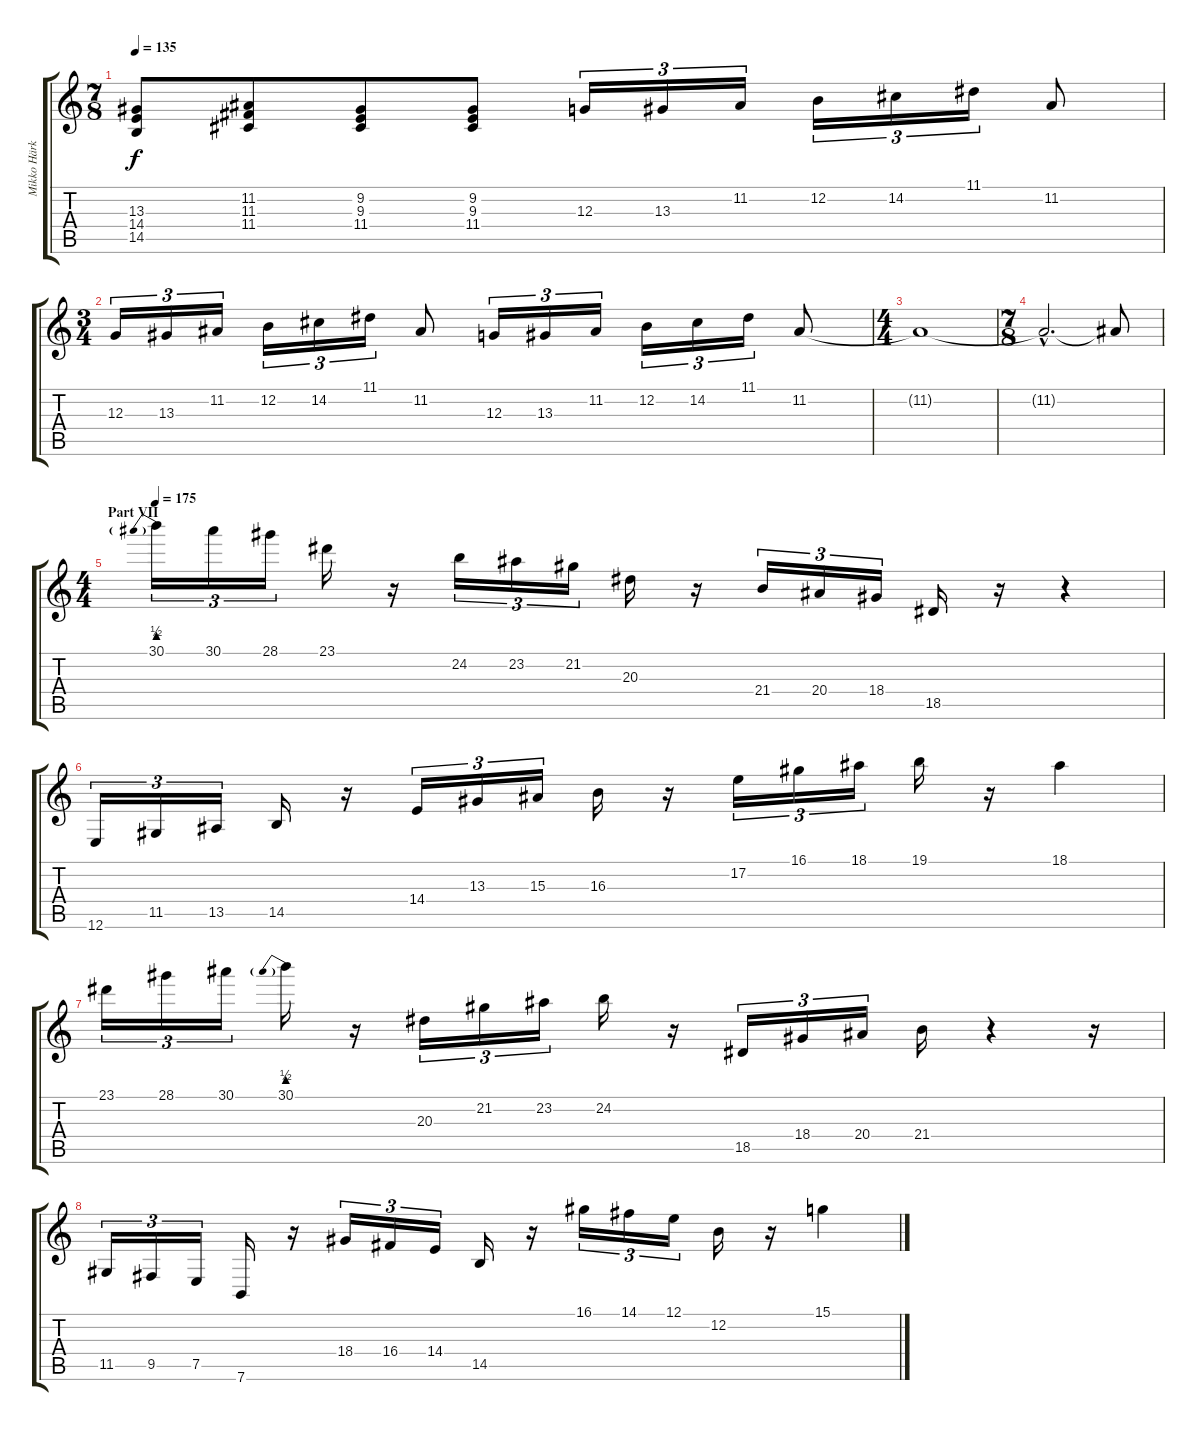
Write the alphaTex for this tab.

\track ("Mikko Härkin - Keyboard" "Mikko Härk") {instrument harpsichord}
\staff {score tabs}
\tuning (E4 B3 G3 D3 A2 E2) {hide}
\ts (7 8)
\tempo 135
\clef g2
\ks c
(13.3 14.4 14.5).8{dy f} (11.2 11.3 11.4).8 (9.2 9.3 11.4).8 (9.2 9.3 11.4).8 12.3.16{tu (3 2)} 13.3.16{tu (3 2)} 11.2.16{tu (3 2)} 12.2.16{tu (3 2)} 14.2.16{tu (3 2)} 11.1.16{tu (3 2)} 11.2.8 |
\ts (3 4)
12.3.16{tu (3 2)} 13.3.16{tu (3 2)} 11.2.16{tu (3 2)} 12.2.16{tu (3 2)} 14.2.16{tu (3 2)} 11.1.16{tu (3 2)} 11.2.8 12.3.16{tu (3 2)} 13.3.16{tu (3 2)} 11.2.16{tu (3 2)} 12.2.16{tu (3 2)} 14.2.16{tu (3 2)} 11.1.16{tu (3 2)} 11.2.8 |
\ts (4 4)
11.2{t}.1 |
\ts (7 8)
11.2{hac t}.2{d} 11.2{t}.8 |
\ts (4 4)
\section ("" "Part VII")
\tempo 175
30.1{be (prebend 0 2 60 2)}.16{tu (3 2)} 30.1.16{tu (3 2)} 28.1.16{tu (3 2)} 23.1.16 r.16 24.2.16{tu (3 2)} 23.2.16{tu (3 2)} 21.2.16{tu (3 2)} 20.3.16 r.16 21.4.16{tu (3 2)} 20.4.16{tu (3 2)} 18.4.16{tu (3 2)} 18.5.16 r.16 r.4 |
12.6.16{tu (3 2)} 11.5.16{tu (3 2)} 13.5.16{tu (3 2)} 14.5.16 r.16 14.4.16{tu (3 2)} 13.3.16{tu (3 2)} 15.3.16{tu (3 2)} 16.3.16 r.16 17.2.16{tu (3 2)} 16.1.16{tu (3 2)} 18.1.16{tu (3 2)} 19.1.16 r.16 18.1.4 |
23.1.16{tu (3 2)} 28.1.16{tu (3 2)} 30.1.16{tu (3 2)} 30.1{be (prebend 0 2 60 2)}.16 r.16 20.3.16{tu (3 2)} 21.2.16{tu (3 2)} 23.2.16{tu (3 2)} 24.2.16 r.16 18.5.16{tu (3 2)} 18.4.16{tu (3 2)} 20.4.16{tu (3 2)} 21.4.16 r.4 r.16 |
11.5.16{tu (3 2)} 9.5.16{tu (3 2)} 7.5.16{tu (3 2)} 7.6.16 r.16 18.4.16{tu (3 2)} 16.4.16{tu (3 2)} 14.4.16{tu (3 2)} 14.5.16 r.16 16.1.16{tu (3 2)} 14.1.16{tu (3 2)} 12.1.16{tu (3 2)} 12.2.16 r.16 15.1.4
